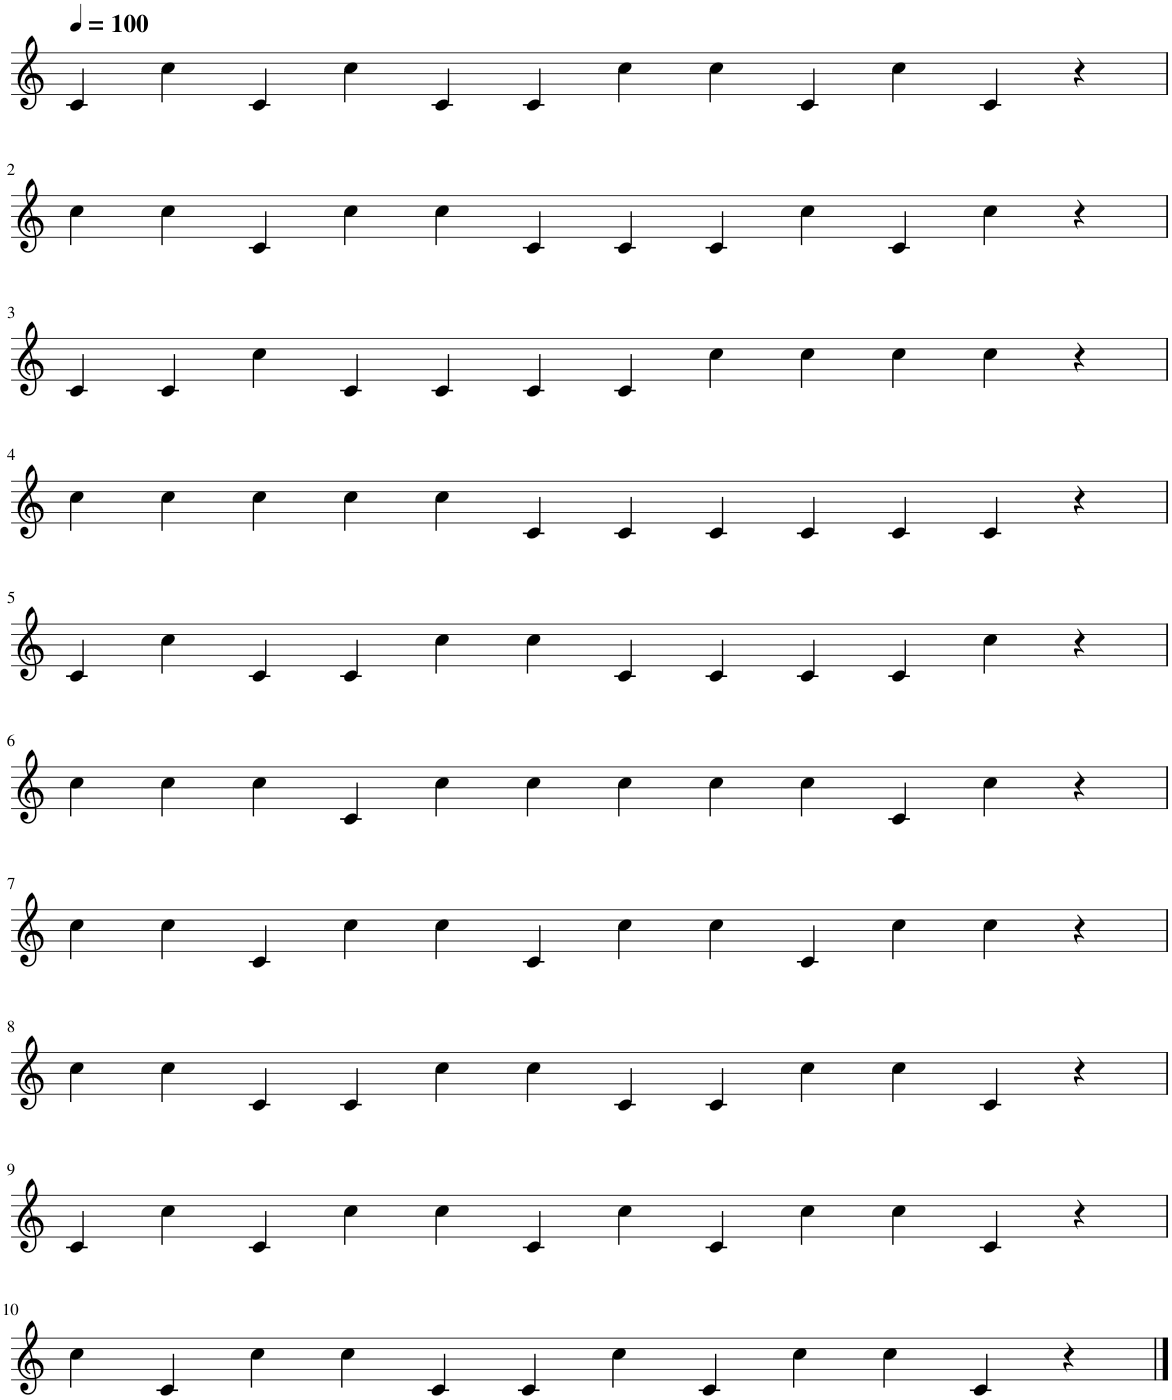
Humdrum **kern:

**kern
*part1
*staff1
*I"Grand Piano
*I'Pno.
*clefG2
*k[]
=1
4c/
4cc\
4c/
4cc\
4c/
4c/
4cc\
4cc\
4c/
4cc\
4c/
4r
!!LO:LB:g=z
=2
4cc\
4cc\
4c/
4cc\
4cc\
4c/
4c/
4c/
4cc\
4c/
4cc\
4r
!!LO:LB:g=z
=3
4c/
4c/
4cc\
4c/
4c/
4c/
4c/
4cc\
4cc\
4cc\
4cc\
4r
!!LO:LB:g=z
=4
4cc\
4cc\
4cc\
4cc\
4cc\
4c/
4c/
4c/
4c/
4c/
4c/
4r
!!LO:LB:g=z
=5
4c/
4cc\
4c/
4c/
4cc\
4cc\
4c/
4c/
4c/
4c/
4cc\
4r
!!LO:LB:g=z
=6
4cc\
4cc\
4cc\
4c/
4cc\
4cc\
4cc\
4cc\
4cc\
4c/
4cc\
4r
!!LO:LB:g=z
=7
4cc\
4cc\
4c/
4cc\
4cc\
4c/
4cc\
4cc\
4c/
4cc\
4cc\
4r
!!LO:LB:g=z
=8
4cc\
4cc\
4c/
4c/
4cc\
4cc\
4c/
4c/
4cc\
4cc\
4c/
4r
!!LO:LB:g=z
=9
4c/
4cc\
4c/
4cc\
4cc\
4c/
4cc\
4c/
4cc\
4cc\
4c/
4r
!!LO:LB:g=z
=10
4cc\
4c/
4cc\
4cc\
4c/
4c/
4cc\
4c/
4cc\
4cc\
4c/
4r
==
*-
